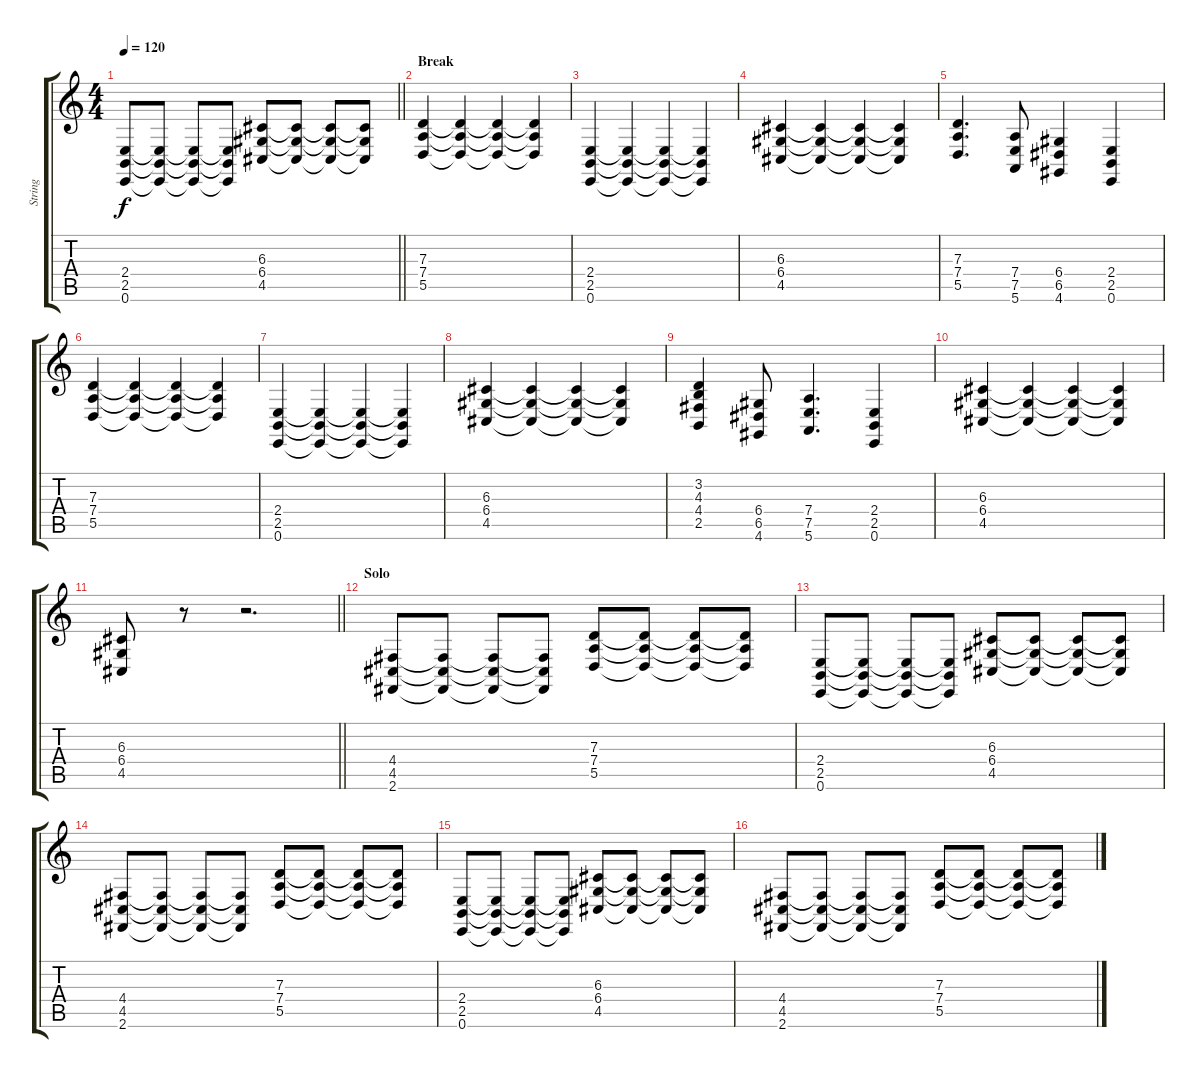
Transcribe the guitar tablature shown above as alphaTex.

\track ("String" "String") {instrument stringensemble1}
\staff {score tabs}
\tuning (E4 B3 G3 D3 A2 E2) {hide}
\ts (4 4)
\tempo 120
\clef g2
\barLineRight lightlight
\ks c
(2.4 2.5 0.6).8{dy f} (2.4{t} 2.5{t} 0.6{t}).8 (2.4{t} 2.5{t} 0.6{t}).8 (2.4{t} 2.5{t} 0.6{t}).8 (6.3 6.4 4.5).8 (6.3{t} 6.4{t} 4.5{t}).8 (6.3{t} 6.4{t} 4.5{t}).8 (6.3{t} 6.4{t} 4.5{t}).8 |
\section ("" "Break")
(7.3 7.4 5.5).4{volume 11} (7.3{t} 7.4{t} 5.5{t}).4 (7.3{t} 7.4{t} 5.5{t}).4 (7.3{t} 7.4{t} 5.5{t}).4 |
(2.4 2.5 0.6).4 (2.4{t} 2.5{t} 0.6{t}).4 (2.4{t} 2.5{t} 0.6{t}).4 (2.4{t} 2.5{t} 0.6{t}).4 |
(6.3 6.4 4.5).4 (6.3{t} 6.4{t} 4.5{t}).4 (6.3{t} 6.4{t} 4.5{t}).4 (6.3{t} 6.4{t} 4.5{t}).4 |
(7.3 7.4 5.5).4{d} (7.4 7.5 5.6).8 (6.4 6.5 4.6).4 (2.4 2.5 0.6).4 |
(7.3 7.4 5.5).4{volume 13} (7.3{t} 7.4{t} 5.5{t}).4 (7.3{t} 7.4{t} 5.5{t}).4 (7.3{t} 7.4{t} 5.5{t}).4 |
(2.4 2.5 0.6).4 (2.4{t} 2.5{t} 0.6{t}).4 (2.4{t} 2.5{t} 0.6{t}).4 (2.4{t} 2.5{t} 0.6{t}).4 |
(6.3 6.4 4.5).4 (6.3{t} 6.4{t} 4.5{t}).4 (6.3{t} 6.4{t} 4.5{t}).4 (6.3{t} 6.4{t} 4.5{t}).4 |
(3.2 4.3 4.4 2.5).4 (6.4 6.5 4.6).8 (7.4 7.5 5.6).4{d} (2.4 2.5 0.6).4 |
(6.3 6.4 4.5).4 (6.3{t} 6.4{t} 4.5{t}).4 (6.3{t} 6.4{t} 4.5{t}).4 (6.3{t} 6.4{t} 4.5{t}).4 |
\barLineRight lightlight
(6.3 6.4 4.5).8 r.8 r.2{d} |
\section ("" "Solo")
(4.4 4.5 2.6).8{volume 11} (4.4{t} 4.5{t} 2.6{t}).8 (4.4{t} 4.5{t} 2.6{t}).8 (4.4{t} 4.5{t} 2.6{t}).8 (7.3 7.4 5.5).8 (7.3{t} 7.4{t} 5.5{t}).8 (7.3{t} 7.4{t} 5.5{t}).8 (7.3{t} 7.4{t} 5.5{t}).8 |
(2.4 2.5 0.6).8 (2.4{t} 2.5{t} 0.6{t}).8 (2.4{t} 2.5{t} 0.6{t}).8 (2.4{t} 2.5{t} 0.6{t}).8 (6.3 6.4 4.5).8 (6.3{t} 6.4{t} 4.5{t}).8 (6.3{t} 6.4{t} 4.5{t}).8 (6.3{t} 6.4{t} 4.5{t}).8 |
(4.4 4.5 2.6).8 (4.4{t} 4.5{t} 2.6{t}).8 (4.4{t} 4.5{t} 2.6{t}).8 (4.4{t} 4.5{t} 2.6{t}).8 (7.3 7.4 5.5).8 (7.3{t} 7.4{t} 5.5{t}).8 (7.3{t} 7.4{t} 5.5{t}).8 (7.3{t} 7.4{t} 5.5{t}).8 |
(2.4 2.5 0.6).8 (2.4{t} 2.5{t} 0.6{t}).8 (2.4{t} 2.5{t} 0.6{t}).8 (2.4{t} 2.5{t} 0.6{t}).8 (6.3 6.4 4.5).8 (6.3{t} 6.4{t} 4.5{t}).8 (6.3{t} 6.4{t} 4.5{t}).8 (6.3{t} 6.4{t} 4.5{t}).8 |
(4.4 4.5 2.6).8 (4.4{t} 4.5{t} 2.6{t}).8 (4.4{t} 4.5{t} 2.6{t}).8 (4.4{t} 4.5{t} 2.6{t}).8 (7.3 7.4 5.5).8 (7.3{t} 7.4{t} 5.5{t}).8 (7.3{t} 7.4{t} 5.5{t}).8 (7.3{t} 7.4{t} 5.5{t}).8
